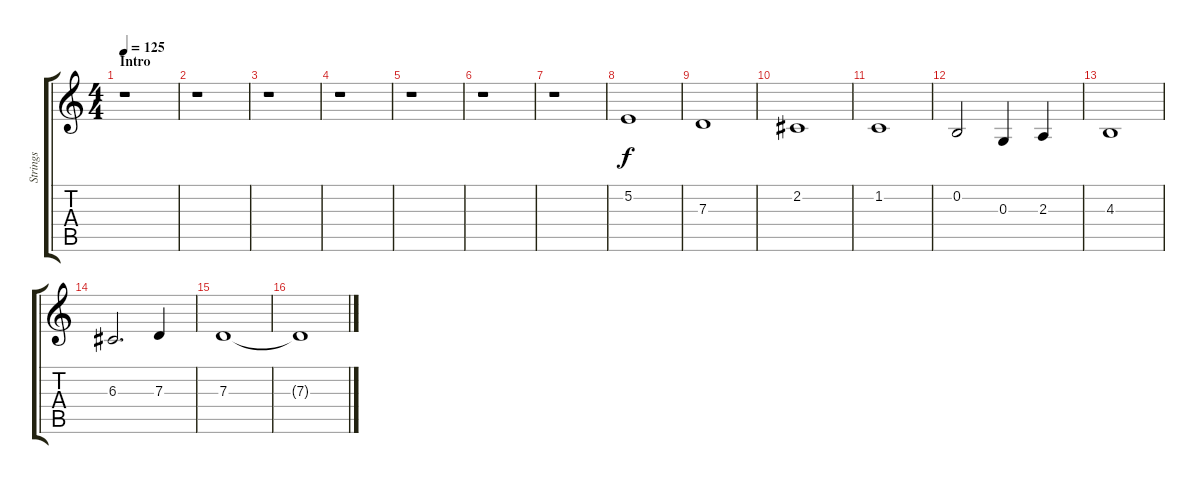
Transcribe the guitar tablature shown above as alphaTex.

\track ("Strings" "Strings") {instrument stringensemble1}
\staff {score tabs}
\tuning (E4 B3 G3 D3 A2 E2) {hide}
\ts (4 4)
\section ("" "Intro ")
\tempo 125
\clef g2
\ks c
r.1{dy f instrument stringensemble1} |
r.1 |
r.1 |
r.1 |
r.1 |
r.1 |
r.1 |
5.2.1 |
7.3.1 |
2.2.1 |
1.2.1 |
0.2.2 0.3.4 2.3.4 |
4.3.1 |
6.3.2{d} 7.3.4 |
7.3.1 |
7.3{t}.1
